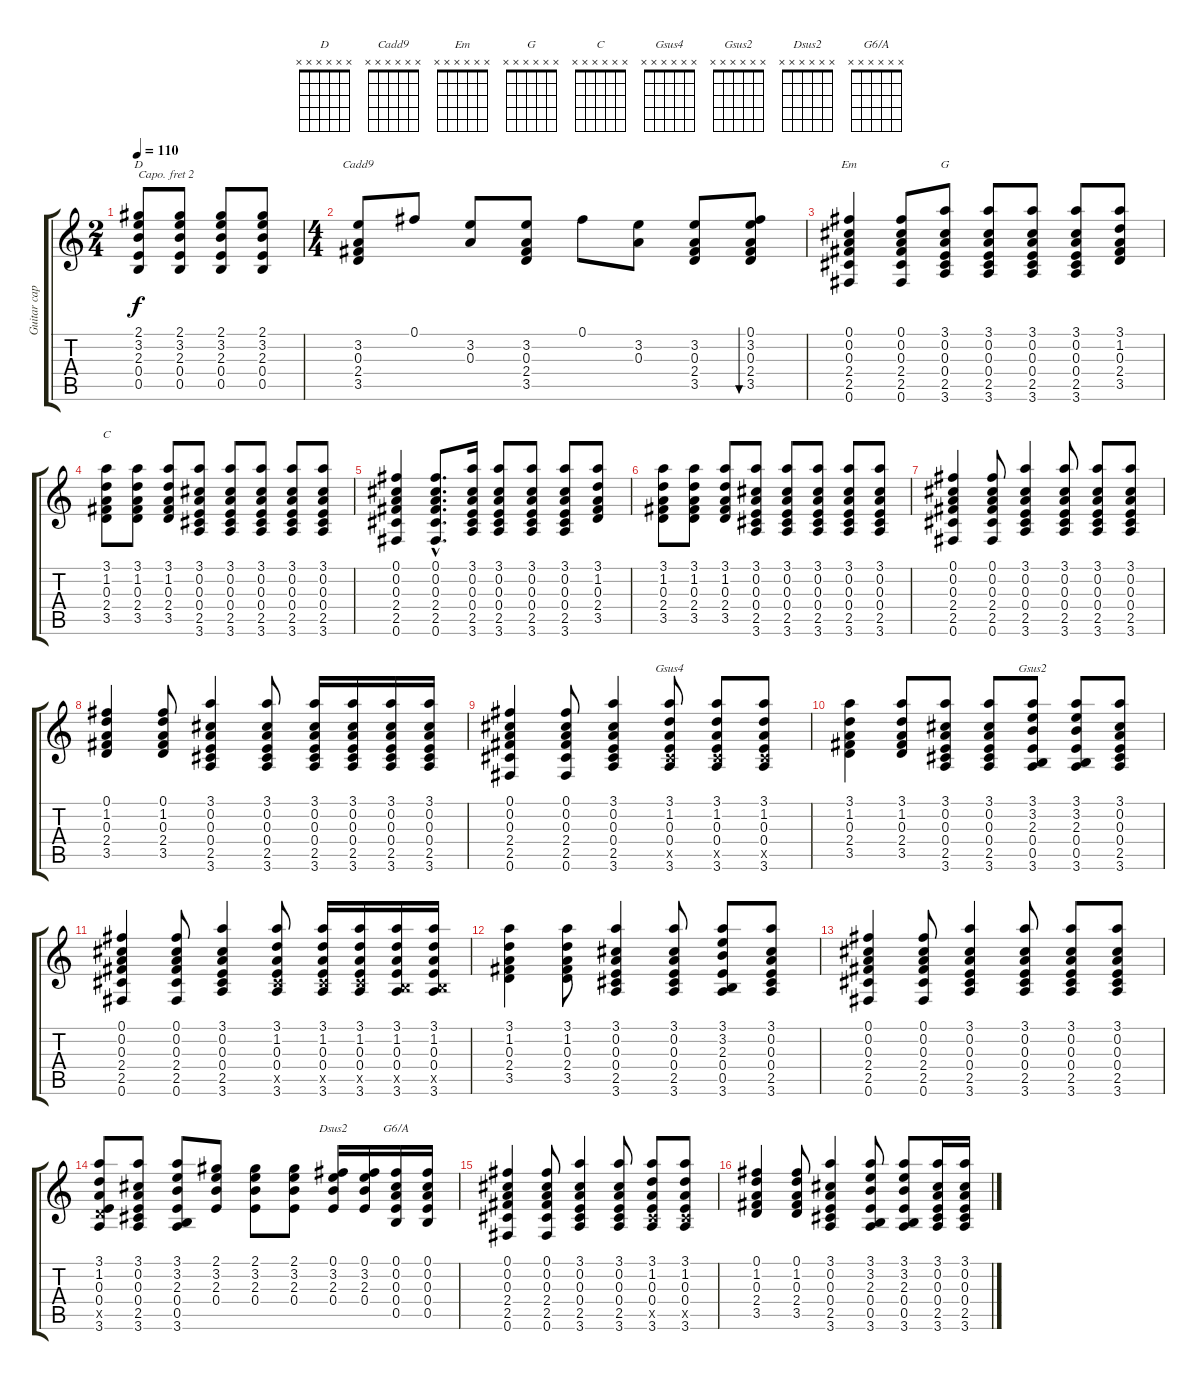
\track ("Guitar capo=2" "Guitar cap") {instrument acousticguitarsteel}
\staff {score tabs}
\capo 2
\tuning (E4 B3 G3 D3 A2 E2) {hide}
\chord ("D" x x x x x x) {firstfret 0}
\chord ("Cadd9" x x x x x x) {firstfret 0}
\chord ("Em" x x x x x x) {firstfret 0}
\chord ("G" x x x x x x) {firstfret 0}
\chord ("C" x x x x x x) {firstfret 0}
\chord ("Gsus4" x x x x x x) {firstfret 0}
\chord ("Gsus2" x x x x x x) {firstfret 0}
\chord ("Dsus2" x x x x x x) {firstfret 0}
\chord ("G6/A" x x x x x x) {firstfret 0}
\ts (2 4)
\tempo 110
\clef g2
\ks c
(2.1 3.2 2.3 0.4 0.5).8{ch "D" dy f} (2.1 3.2 2.3 0.4 0.5).8 (2.1 3.2 2.3 0.4 0.5).8 (2.1 3.2 2.3 0.4 0.5).8 |
\ts (4 4)
(3.2 0.3 2.4 3.5).8{ch "Cadd9"} 0.1.8 (3.2 0.3).8 (3.2 0.3 2.4 3.5).8 0.1.8 (3.2 0.3).8 (3.2 0.3 2.4 3.5).8 (0.1 3.2 0.3 2.4 3.5).8{bu 240} |
(0.1 0.2 0.3 2.4 2.5 0.6).4{ch "Em"} (0.1 0.2 0.3 2.4 2.5 0.6).8 (3.1 0.2 0.3 0.4 2.5 3.6).8{ch "G"} (3.1 0.2 0.3 0.4 2.5 3.6).8 (3.1 0.2 0.3 0.4 2.5 3.6).8 (3.1 0.2 0.3 0.4 2.5 3.6).8 (3.1 1.2 0.3 2.4 3.5).8 |
(3.1 1.2 0.3 2.4 3.5).8{ch "C"} (3.1 1.2 0.3 2.4 3.5).8 (3.1 1.2 0.3 2.4 3.5).8 (3.1 0.2 0.3 0.4 2.5 3.6).8 (3.1 0.2 0.3 0.4 2.5 3.6).8 (3.1 0.2 0.3 0.4 2.5 3.6).8 (3.1 0.2 0.3 0.4 2.5 3.6).8 (3.1 0.2 0.3 0.4 2.5 3.6).8 |
(0.1 0.2 0.3 2.4 2.5 0.6).4 (0.1{hac} 0.2{hac} 0.3{hac} 2.4{hac} 2.5{hac} 0.6{hac}).8{d} (3.1 0.2 0.3 0.4 2.5 3.6).16 (3.1 0.2 0.3 0.4 2.5 3.6).8 (3.1 0.2 0.3 0.4 2.5 3.6).8 (3.1 0.2 0.3 0.4 2.5 3.6).8 (3.1 1.2 0.3 2.4 3.5).8 |
(3.1 1.2 0.3 2.4 3.5).8 (3.1 1.2 0.3 2.4 3.5).8 (3.1 1.2 0.3 2.4 3.5).8 (3.1 0.2 0.3 0.4 2.5 3.6).8 (3.1 0.2 0.3 0.4 2.5 3.6).8 (3.1 0.2 0.3 0.4 2.5 3.6).8 (3.1 0.2 0.3 0.4 2.5 3.6).8 (3.1 0.2 0.3 0.4 2.5 3.6).8 |
(0.1 0.2 0.3 2.4 2.5 0.6).4 (0.1 0.2 0.3 2.4 2.5 0.6).8 (3.1 0.2 0.3 0.4 2.5 3.6).4 (3.1 0.2 0.3 0.4 2.5 3.6).8 (3.1 0.2 0.3 0.4 2.5 3.6).8 (3.1 0.2 0.3 0.4 2.5 3.6).8 |
(0.1 1.2 0.3 2.4 3.5).4 (0.1 1.2 0.3 2.4 3.5).8 (3.1 0.2 0.3 0.4 2.5 3.6).4 (3.1 0.2 0.3 0.4 2.5 3.6).8 (3.1 0.2 0.3 0.4 2.5 3.6).16 (3.1 0.2 0.3 0.4 2.5 3.6).16 (3.1 0.2 0.3 0.4 2.5 3.6).16 (3.1 0.2 0.3 0.4 2.5 3.6).16 |
(0.1 0.2 0.3 2.4 2.5 0.6).4 (0.1 0.2 0.3 2.4 2.5 0.6).8 (3.1 0.2 0.3 0.4 2.5 3.6).4 (3.1 1.2 0.3 0.4 2.5{x} 3.6).8{ch "Gsus4"} (3.1 1.2 0.3 0.4 2.5{x} 3.6).8 (3.1 1.2 0.3 0.4 2.5{x} 3.6).8 |
(3.1 1.2 0.3 2.4 3.5).4 (3.1 1.2 0.3 2.4 3.5).8 (3.1 0.2 0.3 0.4 2.5 3.6).8 (3.1 0.2 0.3 0.4 2.5 3.6).8 (3.1 3.2 2.3 0.4 0.5 3.6).8{ch "Gsus2"} (3.1 3.2 2.3 0.4 0.5 3.6).8 (3.1 0.2 0.3 0.4 2.5 3.6).8 |
(0.1 0.2 0.3 2.4 2.5 0.6).4 (0.1 0.2 0.3 2.4 2.5 0.6).8 (3.1 0.2 0.3 0.4 2.5 3.6).4 (3.1 1.2 0.3 0.4 2.5{x} 3.6).8 (3.1 1.2 0.3 0.4 2.5{x} 3.6).16 (3.1 1.2 0.3 0.4 2.5{x} 3.6).16 (3.1 1.2 0.3 0.4 0.5{x} 3.6).16 (3.1 1.2 0.3 0.4 0.5{x} 3.6).16 |
(3.1 1.2 0.3 2.4 3.5).4 (3.1 1.2 0.3 2.4 3.5).8 (3.1 0.2 0.3 0.4 2.5 3.6).4 (3.1 0.2 0.3 0.4 2.5 3.6).8 (3.1 3.2 2.3 0.4 0.5 3.6).8 (3.1 0.2 0.3 0.4 2.5 3.6).8 |
(0.1 0.2 0.3 2.4 2.5 0.6).4 (0.1 0.2 0.3 2.4 2.5 0.6).8 (3.1 0.2 0.3 0.4 2.5 3.6).4 (3.1 0.2 0.3 0.4 2.5 3.6).8 (3.1 0.2 0.3 0.4 2.5 3.6).8 (3.1 0.2 0.3 0.4 2.5 3.6).8 |
(3.1 1.2 0.3 0.4 3.5{x} 3.6).8 (3.1 0.2 0.3 0.4 2.5 3.6).8 (3.1 3.2 2.3 0.4 0.5 3.6).8 (2.1 3.2 2.3 0.4).8 (2.1 3.2 2.3 0.4).8 (2.1 3.2 2.3 0.4).8 (0.1 3.2 2.3 0.4).16{ch "Dsus2"} (0.1 3.2 2.3 0.4).16 (0.1 0.2 0.3 0.4 0.5).16{ch "G6/A"} (0.1 0.2 0.3 0.4 0.5).16 |
(0.1 0.2 0.3 2.4 2.5 0.6).4 (0.1 0.2 0.3 2.4 2.5 0.6).8 (3.1 0.2 0.3 0.4 2.5 3.6).4 (3.1 0.2 0.3 0.4 2.5 3.6).8 (3.1 1.2 0.3 0.4 2.5{x} 3.6).8 (3.1 1.2 0.3 0.4 2.5{x} 3.6).8 |
(0.1 1.2 0.3 2.4 3.5).4 (0.1 1.2 0.3 2.4 3.5).8 (3.1 0.2 0.3 0.4 2.5 3.6).4 (3.1 3.2 2.3 0.4 0.5 3.6).8 (3.1 3.2 2.3 0.4 0.5 3.6).8 (3.1 0.2 0.3 0.4 2.5 3.6).16 (3.1 0.2 0.3 0.4 2.5 3.6).16
